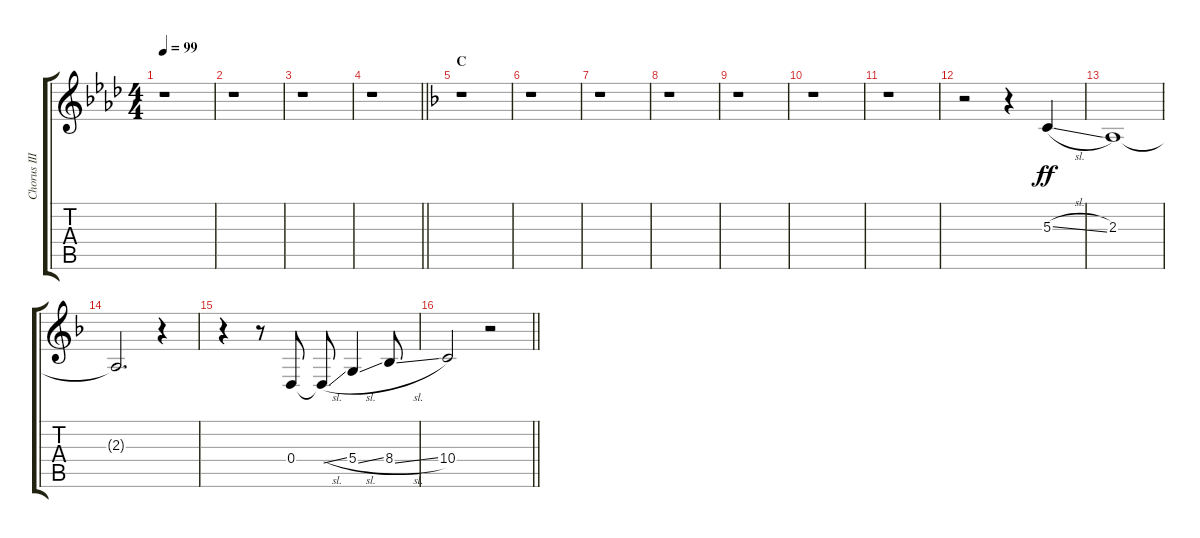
\track ("Chorus III" "Chorus III") {instrument voiceoohs}
\staff {score tabs}
\tuning (E4 B3 G3 D3 A2 E2) {hide}
\ts (4 4)
\tempo 99
\clef g2
\ks ab
r.1{dy ff} |
r.1 |
r.1 |
\barLineRight lightlight
r.1 |
\section ("" "C")
\ks f
r.1 |
r.1 |
r.1 |
r.1 |
r.1 |
r.1 |
r.1 |
r.2 r.4 5.3{sl}.4 |
2.3.1 |
2.3{t}.2{d} r.4 |
r.4 r.8 0.4.8 0.4{sl t}.8 5.4{sl}.4 8.4{sl}.8 |
\barLineRight lightlight
10.4.2 r.2
